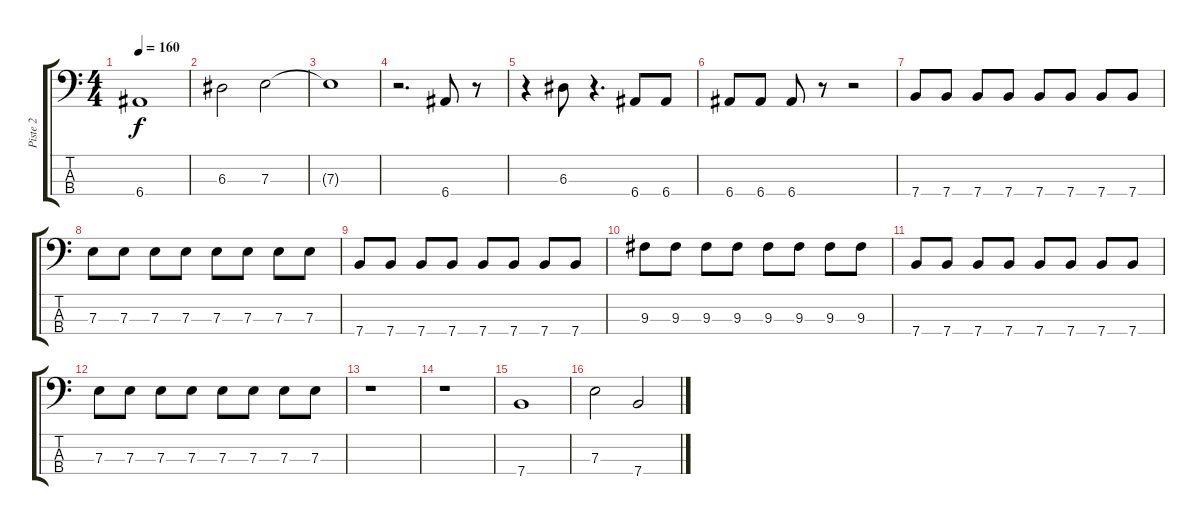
\track ("Piste 2" "Piste 2") {instrument electricbassfinger}
\staff {score tabs}
\tuning (G2 D2 A1 E1) {hide}
\ts (4 4)
\tempo 160
\clef f4
\ks c
6.4.1{dy f} |
6.3.2 7.3.2 |
7.3{t}.1 |
r.2{d} 6.4.8 r.8 |
r.4 6.3.8 r.4{d} 6.4.8 6.4.8 |
6.4.8 6.4.8 6.4.8 r.8 r.2 |
7.4.8 7.4.8 7.4.8 7.4.8 7.4.8 7.4.8 7.4.8 7.4.8 |
7.3.8 7.3.8 7.3.8 7.3.8 7.3.8 7.3.8 7.3.8 7.3.8 |
7.4.8 7.4.8 7.4.8 7.4.8 7.4.8 7.4.8 7.4.8 7.4.8 |
9.3.8 9.3.8 9.3.8 9.3.8 9.3.8 9.3.8 9.3.8 9.3.8 |
7.4.8 7.4.8 7.4.8 7.4.8 7.4.8 7.4.8 7.4.8 7.4.8 |
7.3.8 7.3.8 7.3.8 7.3.8 7.3.8 7.3.8 7.3.8 7.3.8 |
r.1 |
r.1 |
7.4.1 |
7.3.2 7.4.2
